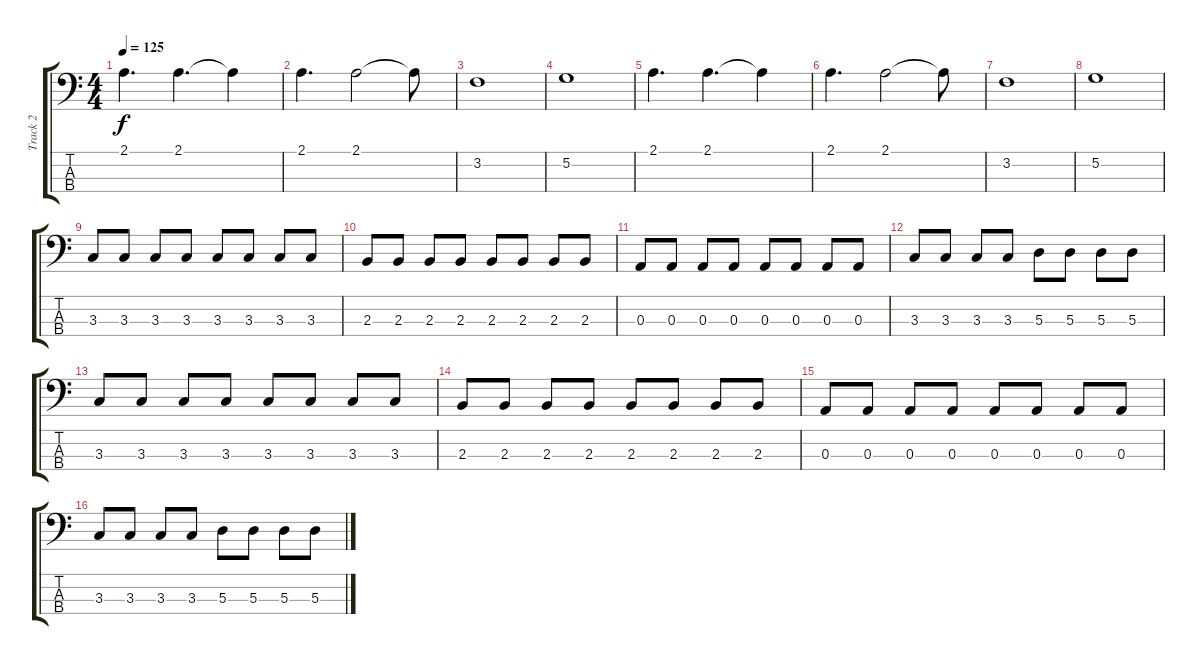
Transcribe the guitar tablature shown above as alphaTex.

\track ("Track 2" "Track 2") {instrument electricbassfinger}
\staff {score tabs}
\tuning (G2 D2 A1 D1) {hide}
\ts (4 4)
\tempo 125
\clef f4
\ks c
2.1.4{d dy f} 2.1.4{d} 2.1{t}.4 |
2.1.4{d} 2.1.2 2.1{t}.8 |
3.2.1 |
5.2.1 |
2.1.4{d} 2.1.4{d} 2.1{t}.4 |
2.1.4{d} 2.1.2 2.1{t}.8 |
3.2.1 |
5.2.1 |
3.3.8 3.3.8 3.3.8 3.3.8 3.3.8 3.3.8 3.3.8 3.3.8 |
2.3.8 2.3.8 2.3.8 2.3.8 2.3.8 2.3.8 2.3.8 2.3.8 |
0.3.8 0.3.8 0.3.8 0.3.8 0.3.8 0.3.8 0.3.8 0.3.8 |
3.3.8 3.3.8 3.3.8 3.3.8 5.3.8 5.3.8 5.3.8 5.3.8 |
3.3.8 3.3.8 3.3.8 3.3.8 3.3.8 3.3.8 3.3.8 3.3.8 |
2.3.8 2.3.8 2.3.8 2.3.8 2.3.8 2.3.8 2.3.8 2.3.8 |
0.3.8 0.3.8 0.3.8 0.3.8 0.3.8 0.3.8 0.3.8 0.3.8 |
3.3.8 3.3.8 3.3.8 3.3.8 5.3.8 5.3.8 5.3.8 5.3.8
